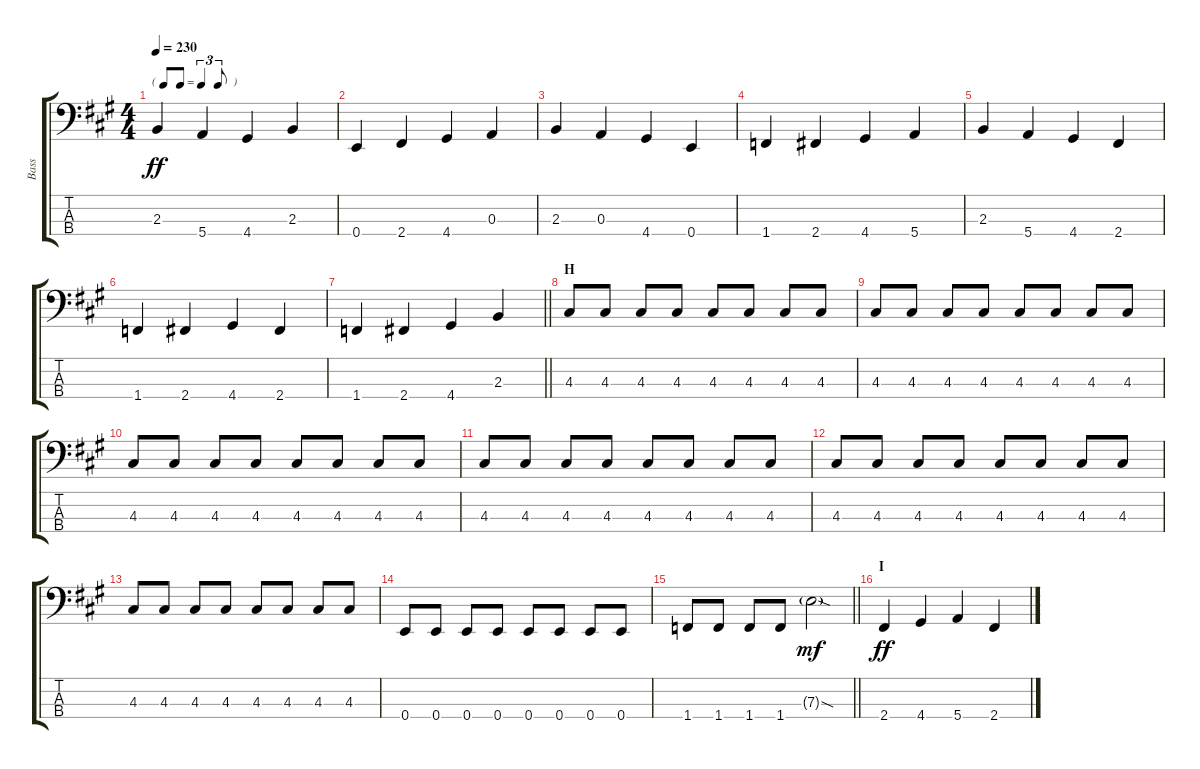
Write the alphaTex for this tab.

\track ("Bass" "Bass") {instrument electricbasspick}
\staff {score tabs}
\tuning (G2 D2 A1 E1) {hide}
\ts (4 4)
\tf triplet8th
\tempo 230
\clef f4
\ks a
2.3.4{dy ff} 5.4.4 4.4.4 2.3.4 |
0.4.4 2.4.4 4.4.4 0.3.4 |
2.3.4 0.3.4 4.4.4 0.4.4 |
1.4.4 2.4.4 4.4.4 5.4.4 |
2.3.4 5.4.4 4.4.4 2.4.4 |
1.4.4 2.4.4 4.4.4 2.4.4 |
\barLineRight lightlight
1.4.4 2.4.4 4.4.4 2.3.4 |
\section ("" "H")
4.3.8 4.3.8 4.3.8 4.3.8 4.3.8 4.3.8 4.3.8 4.3.8 |
4.3.8 4.3.8 4.3.8 4.3.8 4.3.8 4.3.8 4.3.8 4.3.8 |
4.3.8 4.3.8 4.3.8 4.3.8 4.3.8 4.3.8 4.3.8 4.3.8 |
4.3.8 4.3.8 4.3.8 4.3.8 4.3.8 4.3.8 4.3.8 4.3.8 |
4.3.8 4.3.8 4.3.8 4.3.8 4.3.8 4.3.8 4.3.8 4.3.8 |
4.3.8 4.3.8 4.3.8 4.3.8 4.3.8 4.3.8 4.3.8 4.3.8 |
0.4.8 0.4.8 0.4.8 0.4.8 0.4.8 0.4.8 0.4.8 0.4.8 |
\barLineRight lightlight
1.4.8 1.4.8 1.4.8 1.4.8 7.3{sod g}.2{dy mf} |
\section ("" "I")
2.4.4{dy ff} 4.4.4 5.4.4 2.4.4
